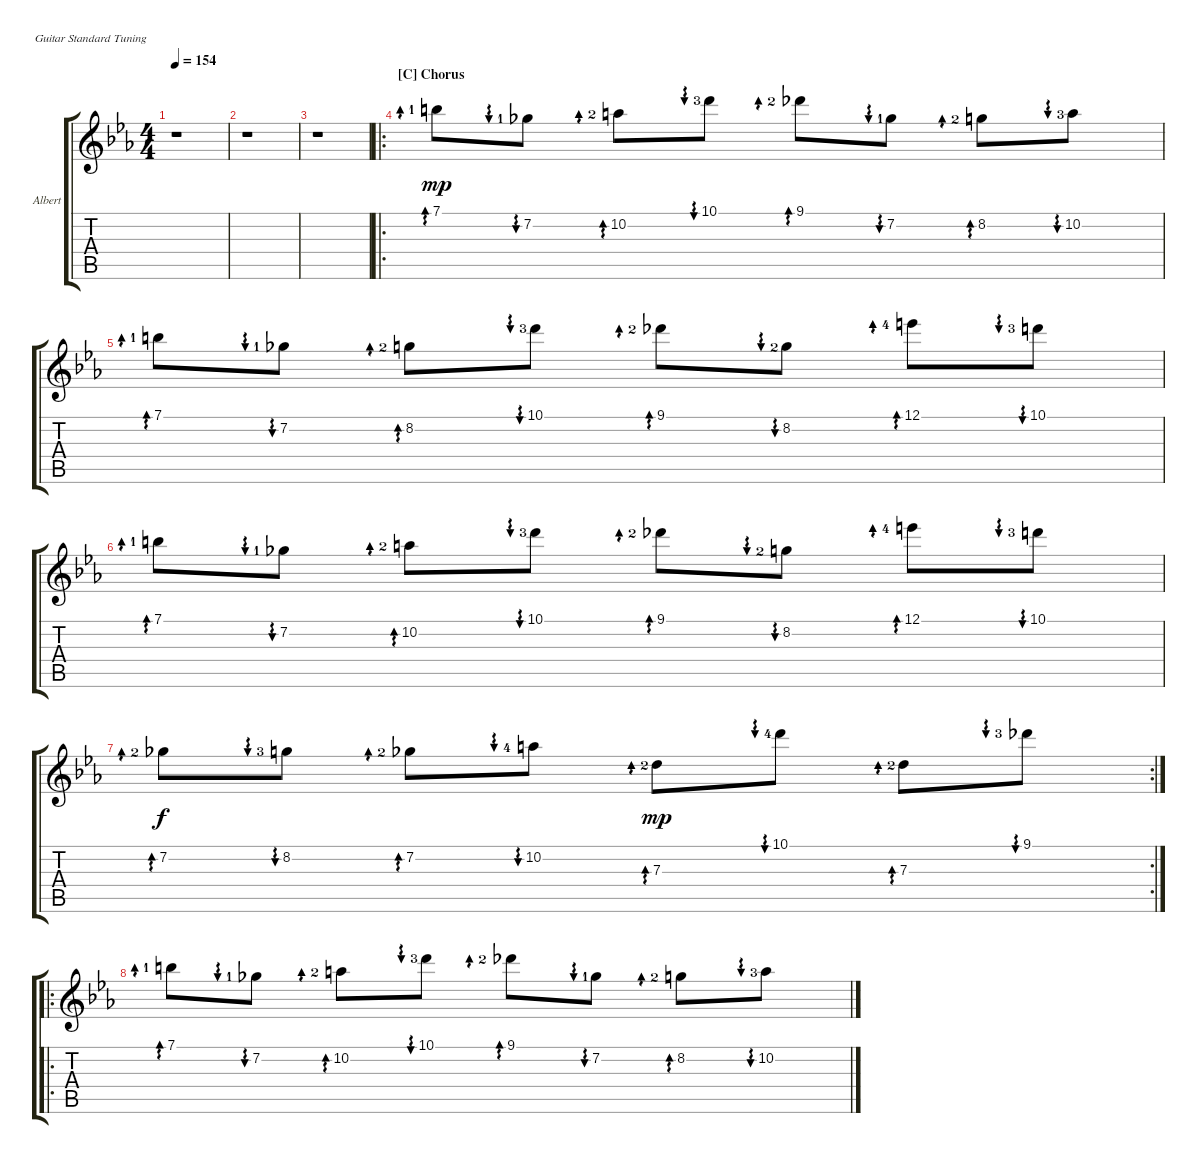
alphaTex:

\defaultSystemsLayout 4
\bracketExtendMode groupsimilarinstruments
\firstSystemTrackNameOrientation horizontal
\otherSystemsTrackNameOrientation horizontal
\track ("Rhythm Guitar" "Albert") {instrument overdrivenguitar}
\staff {score tabs}
\tuning (E4 B3 G3 D3 A2 E2)
\ts (4 4)
\tempo 154
\clef g2
\scale
0.302744
\ks eb
r.1{dy ff} |
\scale
0.520907 r.1 |
\scale
0.47893 r.1 |
\ro
\section ("C" "Chorus")
7.1{lf 2}.8{ad 0 dy mp} 7.2{lf 2}.8{au 0} 10.2{lf 3}.8{ad 0} 10.1{lf 4}.8{au 0} 9.1{lf 3}.8{ad 0} 7.2{lf 2}.8{au 0} 8.2{lf 3}.8{ad 0} 10.2{lf 4}.8{au 0} |
7.1{lf 2}.8{ad 0} 7.2{lf 2}.8{au 0} 8.2{lf 3}.8{ad 0} 10.1{lf 4}.8{au 0} 9.1{lf 3}.8{ad 0} 8.2{lf 3}.8{au 0} 12.1{lf 5}.8{ad 0} 10.1{lf 4}.8{au 0} |
7.1{lf 2}.8{ad 0} 7.2{lf 2}.8{au 0} 10.2{lf 3}.8{ad 0} 10.1{lf 4}.8{au 0} 9.1{lf 3}.8{ad 0} 8.2{lf 3}.8{au 0} 12.1{lf 5}.8{ad 0} 10.1{lf 4}.8{au 0} |
\rc 2
7.2{lf 3}.8{ad 0 dy f} 8.2{lf 4}.8{au 38} 7.2{lf 3}.8{ad 0} 10.2{lf 5}.8{au 0} 7.3{lf 3}.8{ad 0 dy mp} 10.1{lf 5}.8{au 0} 7.3{lf 3}.8{ad 0} 9.1{lf 4}.8{au 0} |
\ro
7.1{lf 2}.8{ad 0} 7.2{lf 2}.8{au 0} 10.2{lf 3}.8{ad 0} 10.1{lf 4}.8{au 0} 9.1{lf 3}.8{ad 0} 7.2{lf 2}.8{au 0} 8.2{lf 3}.8{ad 0} 10.2{lf 4}.8{au 0}
